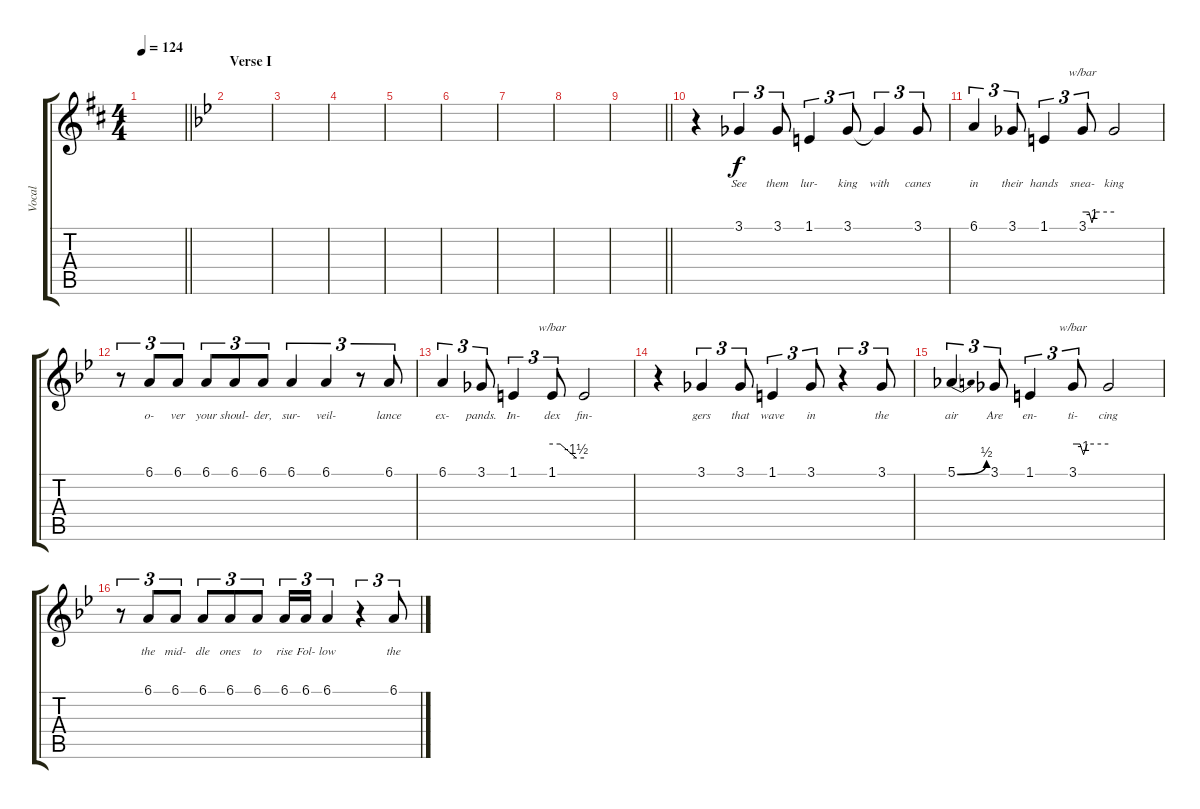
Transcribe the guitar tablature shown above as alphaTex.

\track ("Vocal" "Vocal") {instrument lead2sawtooth}
\staff {score tabs}
\tuning (Eb4 Bb3 Gb3 Db3 Ab2 Eb2) {hide}
\ts (4 4)
\tempo 124
\clef g2
\barLineRight lightlight
\ks d
|
\section ("" "Verse I")
\ks bb
|
|
|
|
|
|
|
\barLineRight lightlight
|
r.4 3.1.4{tu (3 2) lyrics (0 "See") lyrics (1 "") lyrics (2 "") lyrics (3 "") lyrics (4 "")} 3.1.8{tu (3 2) lyrics (0 "them") lyrics (1 "") lyrics (2 "") lyrics (3 "") lyrics (4 "")} 1.1.4{tu (3 2) lyrics (0 "lur-") lyrics (1 "") lyrics (2 "") lyrics (3 "") lyrics (4 "")} 3.1.8{tu (3 2) lyrics (0 "king") lyrics (1 "") lyrics (2 "") lyrics (3 "") lyrics (4 "")} 3.1{t}.4{tu (3 2) lyrics (0 "with") lyrics (1 "") lyrics (2 "") lyrics (3 "") lyrics (4 "")} 3.1.8{tu (3 2) lyrics (0 "canes") lyrics (1 "") lyrics (2 "") lyrics (3 "") lyrics (4 "")} |
6.1.4{tu (3 2) lyrics (0 "in") lyrics (1 "") lyrics (2 "") lyrics (3 "") lyrics (4 "")} 3.1.8{tu (3 2) lyrics (0 "their") lyrics (1 "") lyrics (2 "") lyrics (3 "") lyrics (4 "")} 1.1.4{tu (3 2) lyrics (0 "hands") lyrics (1 "") lyrics (2 "") lyrics (3 "") lyrics (4 "")} 3.1.8{tu (3 2) tbe (custom default 0 0 12 0 18 -4 24 0 60 0) lyrics (0 "snea-") lyrics (1 "") lyrics (2 "") lyrics (3 "") lyrics (4 "")} 3.1{t}.2{lyrics (0 "king") lyrics (1 "") lyrics (2 "") lyrics (3 "") lyrics (4 "")} |
r.8{tu (3 2)} 6.1.8{tu (3 2) lyrics (0 "o-") lyrics (1 "") lyrics (2 "") lyrics (3 "") lyrics (4 "")} 6.1.8{tu (3 2) lyrics (0 "ver") lyrics (1 "") lyrics (2 "") lyrics (3 "") lyrics (4 "")} 6.1.8{tu (3 2) lyrics (0 "your") lyrics (1 "") lyrics (2 "") lyrics (3 "") lyrics (4 "")} 6.1.8{tu (3 2) lyrics (0 "shoul-") lyrics (1 "") lyrics (2 "") lyrics (3 "") lyrics (4 "")} 6.1.8{tu (3 2) lyrics (0 "der,") lyrics (1 "") lyrics (2 "") lyrics (3 "") lyrics (4 "")} 6.1.4{tu (3 2) lyrics (0 "sur-") lyrics (1 "") lyrics (2 "") lyrics (3 "") lyrics (4 "")} 6.1.4{tu (3 2) lyrics (0 "veil-") lyrics (1 "") lyrics (2 "") lyrics (3 "") lyrics (4 "")} r.8{tu (3 2)} 6.1.8{tu (3 2) lyrics (0 "lance") lyrics (1 "") lyrics (2 "") lyrics (3 "") lyrics (4 "")} |
6.1.4{tu (3 2) lyrics (0 "ex-") lyrics (1 "") lyrics (2 "") lyrics (3 "") lyrics (4 "")} 3.1.8{tu (3 2) lyrics (0 "pands.") lyrics (1 "") lyrics (2 "") lyrics (3 "") lyrics (4 "")} 1.1.4{tu (3 2) lyrics (0 "In-") lyrics (1 "") lyrics (2 "") lyrics (3 "") lyrics (4 "")} 1.1.8{tu (3 2) tbe (custom default 0 0 15 0 45 -6 60 -6) lyrics (0 "dex") lyrics (1 "") lyrics (2 "") lyrics (3 "") lyrics (4 "")} 1.1{t}.2{lyrics (0 "fin-") lyrics (1 "") lyrics (2 "") lyrics (3 "") lyrics (4 "")} |
r.4 3.1.4{tu (3 2) lyrics (0 "gers") lyrics (1 "") lyrics (2 "") lyrics (3 "") lyrics (4 "")} 3.1.8{tu (3 2) lyrics (0 "that") lyrics (1 "") lyrics (2 "") lyrics (3 "") lyrics (4 "")} 1.1.4{tu (3 2) lyrics (0 "wave") lyrics (1 "") lyrics (2 "") lyrics (3 "") lyrics (4 "")} 3.1.8{tu (3 2) lyrics (0 "in") lyrics (1 "") lyrics (2 "") lyrics (3 "") lyrics (4 "")} r.4{tu (3 2)} 3.1.8{tu (3 2) lyrics (0 "the") lyrics (1 "") lyrics (2 "") lyrics (3 "") lyrics (4 "")} |
5.1{be (bend 0 0 60 2)}.4{tu (3 2) lyrics (0 "air") lyrics (1 "") lyrics (2 "") lyrics (3 "") lyrics (4 "")} 3.1.8{tu (3 2) lyrics (0 "Are") lyrics (1 "") lyrics (2 "") lyrics (3 "") lyrics (4 "")} 1.1.4{tu (3 2) lyrics (0 "en-") lyrics (1 "") lyrics (2 "") lyrics (3 "") lyrics (4 "")} 3.1.8{tu (3 2) tbe (custom default 0 0 12 0 18 -4 24 0 60 0) lyrics (0 "ti-") lyrics (1 "") lyrics (2 "") lyrics (3 "") lyrics (4 "")} 3.1{t}.2{lyrics (0 "cing") lyrics (1 "") lyrics (2 "") lyrics (3 "") lyrics (4 "")} |
r.8{tu (3 2)} 6.1.8{tu (3 2) lyrics (0 "the") lyrics (1 "") lyrics (2 "") lyrics (3 "") lyrics (4 "")} 6.1.8{tu (3 2) lyrics (0 "mid-") lyrics (1 "") lyrics (2 "") lyrics (3 "") lyrics (4 "")} 6.1.8{tu (3 2) lyrics (0 "dle") lyrics (1 "") lyrics (2 "") lyrics (3 "") lyrics (4 "")} 6.1.8{tu (3 2) lyrics (0 "ones") lyrics (1 "") lyrics (2 "") lyrics (3 "") lyrics (4 "")} 6.1.8{tu (3 2) lyrics (0 "to") lyrics (1 "") lyrics (2 "") lyrics (3 "") lyrics (4 "")} 6.1.16{tu (3 2) lyrics (0 "rise") lyrics (1 "") lyrics (2 "") lyrics (3 "") lyrics (4 "")} 6.1.16{tu (3 2) lyrics (0 "Fol-") lyrics (1 "") lyrics (2 "") lyrics (3 "") lyrics (4 "")} 6.1.4{tu (3 2) lyrics (0 "low") lyrics (1 "") lyrics (2 "") lyrics (3 "") lyrics (4 "")} r.4{tu (3 2)} 6.1.8{tu (3 2) lyrics (0 "the") lyrics (1 "") lyrics (2 "") lyrics (3 "") lyrics (4 "")}
